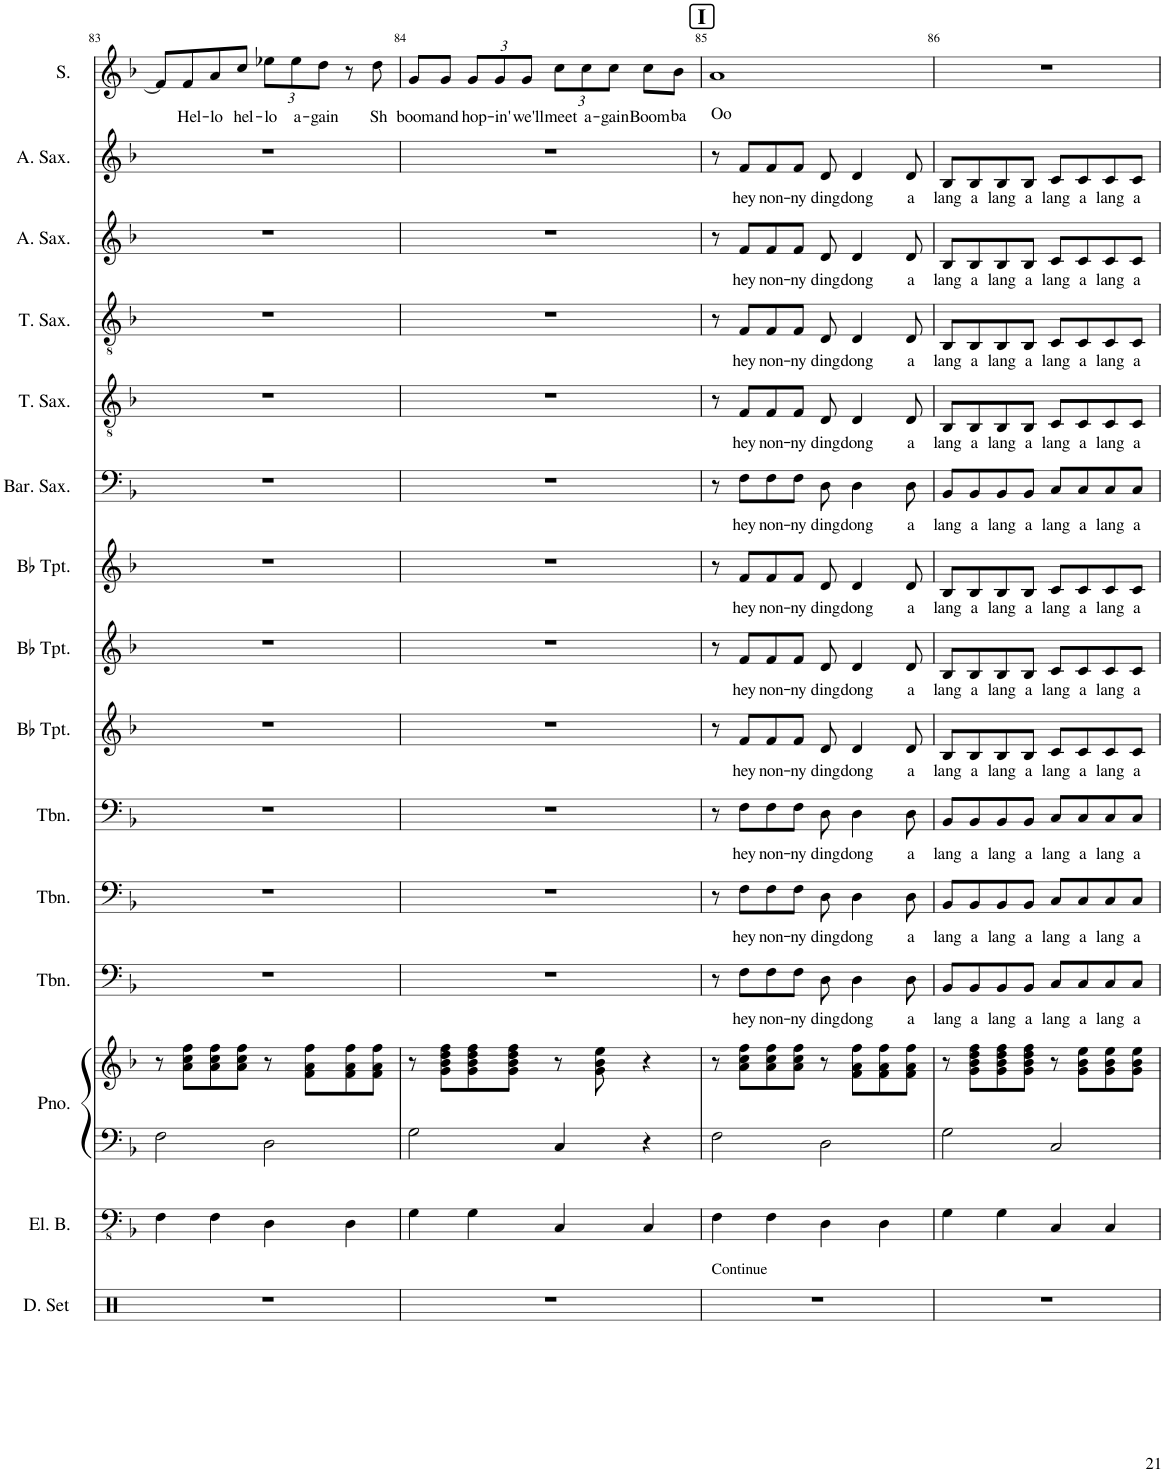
**kern	**kern	**kern	**kern	**kern	**text	**kern	**text	**kern	**text	**kern	**text	**kern	**text	**kern	**text	**kern	**text	**kern	**text	**kern	**text	**kern	**text	**kern	**text	**kern	**text
*part15	*part14	*part13	*part13	*part12	*part12	*part11	*part11	*part10	*part10	*part9	*part9	*part8	*part8	*part7	*part7	*part6	*part6	*part5	*part5	*part4	*part4	*part3	*part3	*part2	*part2	*part1	*part1
*staff16	*staff15	*staff14	*staff13	*staff12	*staff12	*staff11	*staff11	*staff10	*staff10	*staff9	*staff9	*staff8	*staff8	*staff7	*staff7	*staff6	*staff6	*staff5	*staff5	*staff4	*staff4	*staff3	*staff3	*staff2	*staff2	*staff1	*staff1
*I"Drumset	*I"Electric Bass	*I"Piano	*	*I"Trombone	*	*I"Trombone	*	*I"Trombone	*	*I"Bb Trumpet	*	*I"Bb Trumpet	*	*I"Bb Trumpet	*	*I"Baritone Saxophone	*	*I"Tenor Saxophone	*	*I"Tenor Saxophone	*	*I"Alto Saxophone	*	*I"Alto Saxophone	*	*I"Soprano	*
*I'D. Set	*I'El. B.	*I'Pno.	*	*I'Tbn.	*	*I'Tbn.	*	*I'Tbn.	*	*I'Bb Tpt.	*	*I'Bb Tpt.	*	*I'Bb Tpt.	*	*I'Bar. Sax.	*	*I'T. Sax.	*	*I'T. Sax.	*	*I'A. Sax.	*	*I'A. Sax.	*	*I'S.	*
!!LO:PB:g=z
*clefX	*clefFv4	*clefF4	*clefG2	*clefF4	*	*clefF4	*	*clefF4	*	*clefG2	*	*clefG2	*	*clefG2	*	*clefF4	*	*clefGv2	*	*clefGv2	*	*clefG2	*	*clefG2	*	*clefG2	*
*	*	*	*	*	*	*	*	*	*	*ITrd1c2	*	*ITrd1c2	*	*ITrd1c2	*	*ITrd12c21	*	*ITrd8c14	*	*ITrd8c14	*	*ITrd5c9	*	*ITrd5c9	*	*	*
*k[]	*k[b-]	*k[b-]	*k[b-]	*k[b-]	*	*k[b-]	*	*k[b-]	*	*k[b-]	*	*k[b-]	*	*k[b-]	*	*k[b-]	*	*k[b-]	*	*k[b-]	*	*k[b-]	*	*k[b-]	*	*k[b-]	*
*M4/4	*M4/4	*M4/4	*M4/4	*M4/4	*	*M4/4	*	*M4/4	*	*M4/4	*	*M4/4	*	*M4/4	*	*M4/4	*	*M4/4	*	*M4/4	*	*M4/4	*	*M4/4	*	*M4/4	*
*met(c)	*met(c)	*met(c)	*met(c)	*met(c)	*	*met(c)	*	*met(c)	*	*met(c)	*	*met(c)	*	*met(c)	*	*met(c)	*	*met(c)	*	*met(c)	*	*met(c)	*	*met(c)	*	*met(c)	*
=83	=83	=83	=83	=83	=83	=83	=83	=83	=83	=83	=83	=83	=83	=83	=83	=83	=83	=83	=83	=83	=83	=83	=83	=83	=83	=83	=83
1r	4FF\	2F\	8r	1r	.	1r	.	1r	.	1r	.	1r	.	1r	.	1r	.	1r	.	1r	.	1r	.	1r	.	8f/L]	.
!	!	!	!	!	!	!	!	!	!	!	!	!	!	!	!	!	!	!	!	!	!	!	!	!	!	!	!LO:LY:b
.	.	.	8a\ 8cc\ 8ff\L	.	.	.	.	.	.	.	.	.	.	.	.	.	.	.	.	.	.	.	.	.	.	8f/	Hel-
!	!	!	!	!	!	!	!	!	!	!	!	!	!	!	!	!	!	!	!	!	!	!	!	!	!	!	!LO:LY:b
.	4FF\	.	8a\ 8cc\ 8ff\	.	.	.	.	.	.	.	.	.	.	.	.	.	.	.	.	.	.	.	.	.	.	8a/	-lo
!	!	!	!	!	!	!	!	!	!	!	!	!	!	!	!	!	!	!	!	!	!	!	!	!	!	!	!LO:LY:b
.	.	.	8a\ 8cc\ 8ff\J	.	.	.	.	.	.	.	.	.	.	.	.	.	.	.	.	.	.	.	.	.	.	8cc/J	hel-
*	*	*	*	*	*	*	*	*	*	*	*	*	*	*	*	*	*	*	*	*	*	*	*	*	*	*Xbrackettup	*
!	!	!	!	!	!	!	!	!	!	!	!	!	!	!	!	!	!	!	!	!	!	!	!	!	!	!	!LO:LY:b
.	4DD\	2D\	8r	.	.	.	.	.	.	.	.	.	.	.	.	.	.	.	.	.	.	.	.	.	.	12ee-X\L	-lo
!	!	!	!	!	!	!	!	!	!	!	!	!	!	!	!	!	!	!	!	!	!	!	!	!	!	!	!LO:LY:b
.	.	.	.	.	.	.	.	.	.	.	.	.	.	.	.	.	.	.	.	.	.	.	.	.	.	12ee-\	a-
.	.	.	8f\ 8a\ 8ff\L	.	.	.	.	.	.	.	.	.	.	.	.	.	.	.	.	.	.	.	.	.	.	.	.
!	!	!	!	!	!	!	!	!	!	!	!	!	!	!	!	!	!	!	!	!	!	!	!	!	!	!	!LO:LY:b
.	.	.	.	.	.	.	.	.	.	.	.	.	.	.	.	.	.	.	.	.	.	.	.	.	.	12dd\J	-gain
.	4DD\	.	8f\ 8a\ 8ff\	.	.	.	.	.	.	.	.	.	.	.	.	.	.	.	.	.	.	.	.	.	.	8r	.
!	!	!	!	!	!	!	!	!	!	!	!	!	!	!	!	!	!	!	!	!	!	!	!	!	!	!	!LO:LY:b
.	.	.	8f\ 8a\ 8ff\J	.	.	.	.	.	.	.	.	.	.	.	.	.	.	.	.	.	.	.	.	.	.	8dd\	Sh
=84	=84	=84	=84	=84	=84	=84	=84	=84	=84	=84	=84	=84	=84	=84	=84	=84	=84	=84	=84	=84	=84	=84	=84	=84	=84	=84	=84
!	!	!	!	!	!	!	!	!	!	!	!	!	!	!	!	!	!	!	!	!	!	!	!	!	!	!	!LO:LY:b
1r	4GG\	2G\	8r	1r	.	1r	.	1r	.	1r	.	1r	.	1r	.	1r	.	1r	.	1r	.	1r	.	1r	.	8g/L	boom
!	!	!	!	!	!	!	!	!	!	!	!	!	!	!	!	!	!	!	!	!	!	!	!	!	!	!	!LO:LY:b
.	.	.	8g\ 8b-\ 8dd\ 8ff\L	.	.	.	.	.	.	.	.	.	.	.	.	.	.	.	.	.	.	.	.	.	.	8g/J	and
!	!	!	!	!	!	!	!	!	!	!	!	!	!	!	!	!	!	!	!	!	!	!	!	!	!	!	!LO:LY:b
.	4GG\	.	8g\ 8b-\ 8dd\ 8ff\	.	.	.	.	.	.	.	.	.	.	.	.	.	.	.	.	.	.	.	.	.	.	12g/L	hop-
!	!	!	!	!	!	!	!	!	!	!	!	!	!	!	!	!	!	!	!	!	!	!	!	!	!	!	!LO:LY:b
.	.	.	.	.	.	.	.	.	.	.	.	.	.	.	.	.	.	.	.	.	.	.	.	.	.	12g/	-in'
.	.	.	8g\ 8b-\ 8dd\ 8ff\J	.	.	.	.	.	.	.	.	.	.	.	.	.	.	.	.	.	.	.	.	.	.	.	.
!	!	!	!	!	!	!	!	!	!	!	!	!	!	!	!	!	!	!	!	!	!	!	!	!	!	!	!LO:LY:b
.	.	.	.	.	.	.	.	.	.	.	.	.	.	.	.	.	.	.	.	.	.	.	.	.	.	12g/J	we'll
!	!	!	!	!	!	!	!	!	!	!	!	!	!	!	!	!	!	!	!	!	!	!	!	!	!	!	!LO:LY:b
.	4CC/	4C/	8r	.	.	.	.	.	.	.	.	.	.	.	.	.	.	.	.	.	.	.	.	.	.	12cc\L	meet
!	!	!	!	!	!	!	!	!	!	!	!	!	!	!	!	!	!	!	!	!	!	!	!	!	!	!	!LO:LY:b
.	.	.	.	.	.	.	.	.	.	.	.	.	.	.	.	.	.	.	.	.	.	.	.	.	.	12cc\	a-
.	.	.	8g\ 8b-\ 8ee\	.	.	.	.	.	.	.	.	.	.	.	.	.	.	.	.	.	.	.	.	.	.	.	.
!	!	!	!	!	!	!	!	!	!	!	!	!	!	!	!	!	!	!	!	!	!	!	!	!	!	!	!LO:LY:b
.	.	.	.	.	.	.	.	.	.	.	.	.	.	.	.	.	.	.	.	.	.	.	.	.	.	12cc\J	-gain
!	!	!	!	!	!	!	!	!	!	!	!	!	!	!	!	!	!	!	!	!	!	!	!	!	!	!	!LO:LY:b
.	4CC/	4r	4r	.	.	.	.	.	.	.	.	.	.	.	.	.	.	.	.	.	.	.	.	.	.	8cc\L	Boom
!	!	!	!	!	!	!	!	!	!	!	!	!	!	!	!	!	!	!	!	!	!	!	!	!	!	!	!LO:LY:b
.	.	.	.	.	.	.	.	.	.	.	.	.	.	.	.	.	.	.	.	.	.	.	.	.	.	8b-\J	ba
!!LO:REH:place=s1:a:B:cj:fs=14:t=I
=85	=85	=85	=85	=85	=85	=85	=85	=85	=85	=85	=85	=85	=85	=85	=85	=85	=85	=85	=85	=85	=85	=85	=85	=85	=85	=85	=85
!LO:TX:a:t=Continue	!	!	!	!	!	!	!	!	!	!	!	!	!	!	!	!	!	!	!	!	!	!	!	!	!	!	!
!	!	!	!	!	!	!	!	!	!	!	!	!	!	!	!	!	!	!	!	!	!	!	!	!	!	!	!LO:LY:b
1r	4FF\	2F\	8r	8r	.	8r	.	8r	.	8r	.	8r	.	8r	.	8r	.	8r	.	8r	.	8r	.	8r	.	1a	Oo
!	!	!	!	!	!LO:LY:b	!	!LO:LY:b	!	!LO:LY:b	!	!LO:LY:b	!	!LO:LY:b	!	!LO:LY:b	!	!LO:LY:b	!	!LO:LY:b	!	!LO:LY:b	!	!LO:LY:b	!	!LO:LY:b	!	!
.	.	.	8a\ 8cc\ 8ff\L	8F\L	hey	8F\L	hey	8F\L	hey	8f/L	hey	8f/L	hey	8f/L	hey	8F\L	hey	8F/L	hey	8F/L	hey	8f/L	hey	8f/L	hey	.	.
!	!	!	!	!	!LO:LY:b	!	!LO:LY:b	!	!LO:LY:b	!	!LO:LY:b	!	!LO:LY:b	!	!LO:LY:b	!	!LO:LY:b	!	!LO:LY:b	!	!LO:LY:b	!	!LO:LY:b	!	!LO:LY:b	!	!
.	4FF\	.	8a\ 8cc\ 8ff\	8F\	non-	8F\	non-	8F\	non-	8f/	non-	8f/	non-	8f/	non-	8F\	non-	8F/	non-	8F/	non-	8f/	non-	8f/	non-	.	.
!	!	!	!	!	!LO:LY:b	!	!LO:LY:b	!	!LO:LY:b	!	!LO:LY:b	!	!LO:LY:b	!	!LO:LY:b	!	!LO:LY:b	!	!LO:LY:b	!	!LO:LY:b	!	!LO:LY:b	!	!LO:LY:b	!	!
.	.	.	8a\ 8cc\ 8ff\J	8F\J	-ny	8F\J	-ny	8F\J	-ny	8f/J	-ny	8f/J	-ny	8f/J	-ny	8F\J	-ny	8F/J	-ny	8F/J	-ny	8f/J	-ny	8f/J	-ny	.	.
!	!	!	!	!	!LO:LY:b	!	!LO:LY:b	!	!LO:LY:b	!	!LO:LY:b	!	!LO:LY:b	!	!LO:LY:b	!	!LO:LY:b	!	!LO:LY:b	!	!LO:LY:b	!	!LO:LY:b	!	!LO:LY:b	!	!
.	4DD\	2D\	8r	8D\	ding	8D\	ding	8D\	ding	8d/	ding	8d/	ding	8d/	ding	8D\	ding	8D/	ding	8D/	ding	8d/	ding	8d/	ding	.	.
!	!	!	!	!	!LO:LY:b	!	!LO:LY:b	!	!LO:LY:b	!	!LO:LY:b	!	!LO:LY:b	!	!LO:LY:b	!	!LO:LY:b	!	!LO:LY:b	!	!LO:LY:b	!	!LO:LY:b	!	!LO:LY:b	!	!
.	.	.	8f\ 8a\ 8ff\L	4D\	dong	4D\	dong	4D\	dong	4d/	dong	4d/	dong	4d/	dong	4D\	dong	4D/	dong	4D/	dong	4d/	dong	4d/	dong	.	.
.	4DD\	.	8f\ 8a\ 8ff\	.	.	.	.	.	.	.	.	.	.	.	.	.	.	.	.	.	.	.	.	.	.	.	.
!	!	!	!	!	!LO:LY:b	!	!LO:LY:b	!	!LO:LY:b	!	!LO:LY:b	!	!LO:LY:b	!	!LO:LY:b	!	!LO:LY:b	!	!LO:LY:b	!	!LO:LY:b	!	!LO:LY:b	!	!LO:LY:b	!	!
.	.	.	8f\ 8a\ 8ff\J	8D\	a	8D\	a	8D\	a	8d/	a	8d/	a	8d/	a	8D\	a	8D/	a	8D/	a	8d/	a	8d/	a	.	.
=86	=86	=86	=86	=86	=86	=86	=86	=86	=86	=86	=86	=86	=86	=86	=86	=86	=86	=86	=86	=86	=86	=86	=86	=86	=86	=86	=86
!	!	!	!	!	!LO:LY:b	!	!LO:LY:b	!	!LO:LY:b	!	!LO:LY:b	!	!LO:LY:b	!	!LO:LY:b	!	!LO:LY:b	!	!LO:LY:b	!	!LO:LY:b	!	!LO:LY:b	!	!LO:LY:b	!	!
1r	4GG\	2G\	8r	8BB-/L	lang	8BB-/L	lang	8BB-/L	lang	8B-/L	lang	8B-/L	lang	8B-/L	lang	8BB-/L	lang	8BB-/L	lang	8BB-/L	lang	8B-/L	lang	8B-/L	lang	1r	.
!	!	!	!	!	!LO:LY:b	!	!LO:LY:b	!	!LO:LY:b	!	!LO:LY:b	!	!LO:LY:b	!	!LO:LY:b	!	!LO:LY:b	!	!LO:LY:b	!	!LO:LY:b	!	!LO:LY:b	!	!LO:LY:b	!	!
.	.	.	8g\ 8b-\ 8dd\ 8ff\L	8BB-/	a	8BB-/	a	8BB-/	a	8B-/	a	8B-/	a	8B-/	a	8BB-/	a	8BB-/	a	8BB-/	a	8B-/	a	8B-/	a	.	.
!	!	!	!	!	!LO:LY:b	!	!LO:LY:b	!	!LO:LY:b	!	!LO:LY:b	!	!LO:LY:b	!	!LO:LY:b	!	!LO:LY:b	!	!LO:LY:b	!	!LO:LY:b	!	!LO:LY:b	!	!LO:LY:b	!	!
.	4GG\	.	8g\ 8b-\ 8dd\ 8ff\	8BB-/	lang	8BB-/	lang	8BB-/	lang	8B-/	lang	8B-/	lang	8B-/	lang	8BB-/	lang	8BB-/	lang	8BB-/	lang	8B-/	lang	8B-/	lang	.	.
!	!	!	!	!	!LO:LY:b	!	!LO:LY:b	!	!LO:LY:b	!	!LO:LY:b	!	!LO:LY:b	!	!LO:LY:b	!	!LO:LY:b	!	!LO:LY:b	!	!LO:LY:b	!	!LO:LY:b	!	!LO:LY:b	!	!
.	.	.	8g\ 8b-\ 8dd\ 8ff\J	8BB-/J	a	8BB-/J	a	8BB-/J	a	8B-/J	a	8B-/J	a	8B-/J	a	8BB-/J	a	8BB-/J	a	8BB-/J	a	8B-/J	a	8B-/J	a	.	.
!	!	!	!	!	!LO:LY:b	!	!LO:LY:b	!	!LO:LY:b	!	!LO:LY:b	!	!LO:LY:b	!	!LO:LY:b	!	!LO:LY:b	!	!LO:LY:b	!	!LO:LY:b	!	!LO:LY:b	!	!LO:LY:b	!	!
.	4CC/	2C/	8r	8C/L	lang	8C/L	lang	8C/L	lang	8c/L	lang	8c/L	lang	8c/L	lang	8C/L	lang	8C/L	lang	8C/L	lang	8c/L	lang	8c/L	lang	.	.
!	!	!	!	!	!LO:LY:b	!	!LO:LY:b	!	!LO:LY:b	!	!LO:LY:b	!	!LO:LY:b	!	!LO:LY:b	!	!LO:LY:b	!	!LO:LY:b	!	!LO:LY:b	!	!LO:LY:b	!	!LO:LY:b	!	!
.	.	.	8g\ 8b-\ 8ee\L	8C/	a	8C/	a	8C/	a	8c/	a	8c/	a	8c/	a	8C/	a	8C/	a	8C/	a	8c/	a	8c/	a	.	.
!	!	!	!	!	!LO:LY:b	!	!LO:LY:b	!	!LO:LY:b	!	!LO:LY:b	!	!LO:LY:b	!	!LO:LY:b	!	!LO:LY:b	!	!LO:LY:b	!	!LO:LY:b	!	!LO:LY:b	!	!LO:LY:b	!	!
.	4CC/	.	8g\ 8b-\ 8ee\	8C/	lang	8C/	lang	8C/	lang	8c/	lang	8c/	lang	8c/	lang	8C/	lang	8C/	lang	8C/	lang	8c/	lang	8c/	lang	.	.
!	!	!	!	!	!LO:LY:b	!	!LO:LY:b	!	!LO:LY:b	!	!LO:LY:b	!	!LO:LY:b	!	!LO:LY:b	!	!LO:LY:b	!	!LO:LY:b	!	!LO:LY:b	!	!LO:LY:b	!	!LO:LY:b	!	!
.	.	.	8g\ 8b-\ 8ee\J	8C/J	a	8C/J	a	8C/J	a	8c/J	a	8c/J	a	8c/J	a	8C/J	a	8C/J	a	8C/J	a	8c/J	a	8c/J	a	.	.
=	=	=	=	=	=	=	=	=	=	=	=	=	=	=	=	=	=	=	=	=	=	=	=	=	=	=	=
*-	*-	*-	*-	*-	*-	*-	*-	*-	*-	*-	*-	*-	*-	*-	*-	*-	*-	*-	*-	*-	*-	*-	*-	*-	*-	*-	*-
